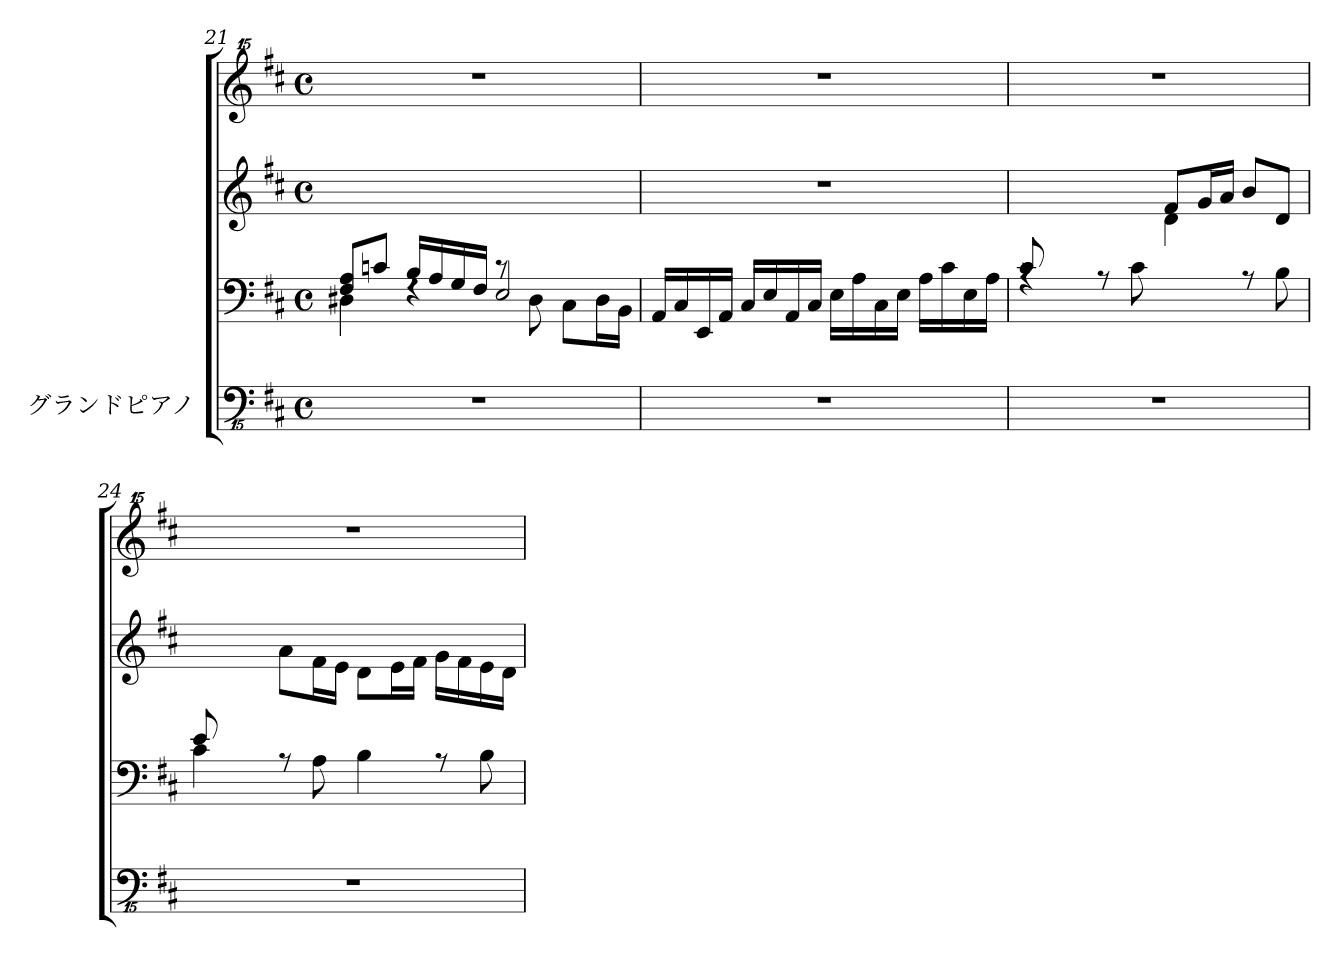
**kern	**kern	**kern	**kern
*part1	*part1	*part1	*part1
*staff4	*staff3	*staff2	*staff1
*I"グランドピアノ	*	*	*
*clefFvv4	*clefF4	*clefG2	*clefG^^2
*k[f#c#]	*k[f#c#]	*k[f#c#]	*k[f#c#]
*M4/4	*M4/4	*M4/4	*M4/4
*met(c)	*met(c)	*met(c)	*met(c)
=21	=21	=21	=21
*	*^	*	*
1r	4D#X\	8F#/ 8A/L	1ryy	1r
.	.	8cn/J	.	.
.	4rF	16B/LL	.	.
.	.	16A/	.	.
.	.	16G/	.	.
.	.	16F#/JJ	.	.
.	8r	2E/	.	.
.	8D#\	.	.	.
.	8C#\L	.	.	.
.	16D#\L	.	.	.
.	16BB\JJ	.	.	.
*	*v	*v	*	*
=22	=22	=22	=22
1r	16AA/LL	1r	1r
.	16C#/	.	.
.	16EE/	.	.
.	16AA/JJ	.	.
.	16C#/LL	.	.
.	16E/	.	.
.	16AA/	.	.
.	16C#/JJ	.	.
.	16E\LL	.	.
.	16A\	.	.
.	16C#\	.	.
.	16E\JJ	.	.
.	16A\LL	.	.
.	16c#\	.	.
.	16E\	.	.
.	16A\JJ	.	.
!!LO:PB:g=z
=23	=23	=23	=23
*	*^	*^	*
*	*	*	*	*^	*
1r	4rA	8c#/L	2ryy	1ryy	8ryy	1r
.	.	2..ryy	.	.	16cc#\L	.
.	.	.	.	.	16dd\JJ	.
.	8rA	.	.	.	8ee\Lyy	.
.	8c#\	.	.	.	8g\J	.
.	4ryy	.	4d\	.	8f#/L	.
.	.	.	.	.	16g/L	.
.	.	.	.	.	16a/JJ	.
.	8rA	.	4ryy	.	8b/L	.
.	8B\	.	.	.	8d/J	.
*	*	*	*	*v	*v	*
=24	=24	=24	=24	=24	=24
1r	4c#\	8e/L	1ryy	8ryy	1r
.	.	2..ryy	.	16f#\L	.
.	.	.	.	16g#X\JJ	.
.	8rA	.	.	8a\L	.
.	8A\	.	.	16f#\L	.
.	.	.	.	16e\JJ	.
.	4B\	.	.	8d\L	.
.	.	.	.	16e\L	.
.	.	.	.	16f#\JJ	.
.	8rA	.	.	16g#\LL	.
.	.	.	.	16f#\	.
.	8B\	.	.	16e\	.
.	.	.	.	16d\JJ	.
*	*v	*v	*	*	*
*	*	*v	*v	*
=	=	=	=
*-	*-	*-	*-
